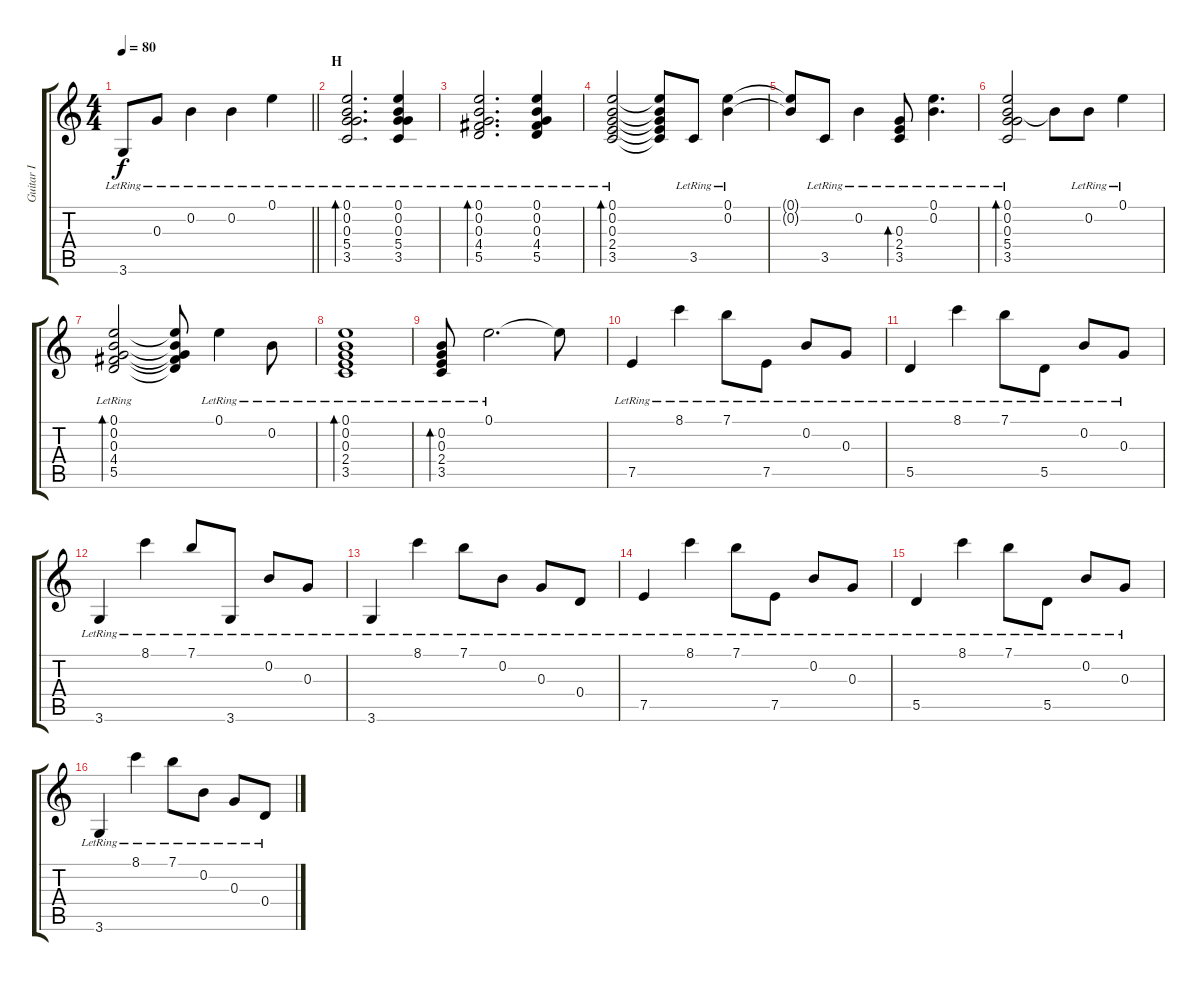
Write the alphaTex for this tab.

\track ("Guitar I" "Guitar I") {instrument electricguitarclean}
\staff {score tabs}
\tuning (E4 B3 G3 D3 A2 E2) {hide}
\ts (4 4)
\tempo 80
\clef g2
\barLineRight lightlight
\ks c
3.6{lr}.8{dy f} 0.3{lr}.8 0.2{lr}.4 0.2{lr}.4 0.1{lr}.4 |
\section ("" "H")
(0.1{lr} 0.2{lr} 0.3{lr} 5.4{lr} 3.5{lr}).2{d bd 60} (0.1{lr} 0.2{lr} 0.3{lr} 5.4{lr} 3.5{lr}).4 |
(0.1{lr} 0.2{lr} 0.3{lr} 4.4{lr} 5.5{lr}).2{d bd 60} (0.1{lr} 0.2{lr} 0.3{lr} 4.4{lr} 5.5{lr}).4 |
(0.1{lr} 0.2{lr} 0.3{lr} 2.4{lr} 3.5{lr}).2{bd 60} (0.1{t} 0.2{t} 0.3{t} 2.4{t} 3.5{t}).8 3.5{lr}.8 (0.1{lr} 0.2{lr}).4 |
(0.1{t} 0.2{t}).8 3.5{lr}.8 0.2{lr}.4 (0.3{lr} 2.4{lr} 3.5{lr}).8{bd 60} (0.1{lr} 0.2{lr}).4{d} |
(0.1{lr} 0.2{lr} 0.3{lr} 5.4{lr} 3.5{lr}).2{bd 60} 0.2{t}.8 0.2{lr}.8 0.1{lr}.4 |
(0.1{lr} 0.2{lr} 0.3{lr} 4.4{lr} 5.5{lr}).2{bd 60} (0.1{t} 0.2{t} 0.3{t} 4.4{t} 5.5{t}).8 0.1{lr}.4 0.2{lr}.8 |
(0.1{lr} 0.2{lr} 0.3{lr} 2.4{lr} 3.5{lr}).1{bd 60} |
(0.2{lr} 0.3{lr} 2.4{lr} 3.5{lr}).8{bd 60} 0.1{lr}.2{d} 0.1{t}.8 |
7.5{lr}.4 8.1{lr}.4 7.1{lr}.8 7.5{lr}.8 0.2{lr}.8 0.3{lr}.8 |
5.5{lr}.4 8.1{lr}.4 7.1{lr}.8 5.5{lr}.8 0.2{lr}.8 0.3{lr}.8 |
3.6{lr}.4 8.1{lr}.4 7.1{lr}.8 3.6{lr}.8 0.2{lr}.8 0.3{lr}.8 |
3.6{lr}.4 8.1{lr}.4 7.1{lr}.8 0.2{lr}.8 0.3{lr}.8 0.4{lr}.8 |
7.5{lr}.4 8.1{lr}.4 7.1{lr}.8 7.5{lr}.8 0.2{lr}.8 0.3{lr}.8 |
5.5{lr}.4 8.1{lr}.4 7.1{lr}.8 5.5{lr}.8 0.2{lr}.8 0.3{lr}.8 |
3.6{lr}.4 8.1{lr}.4 7.1{lr}.8 0.2{lr}.8 0.3{lr}.8 0.4{lr}.8
